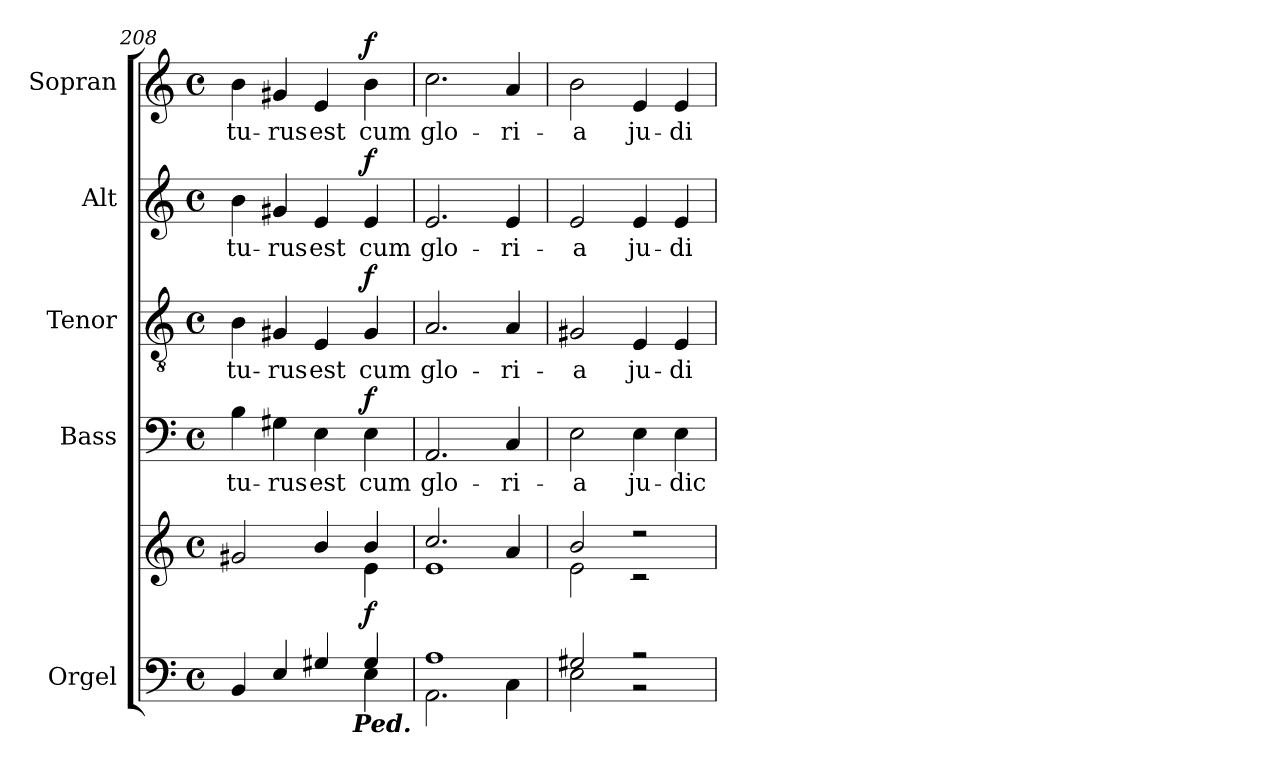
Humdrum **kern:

**kern	**kern	**dynam	**kern	**text	**dynam	**kern	**text	**dynam	**kern	**text	**dynam	**kern	**text	**dynam
*part5	*part5	*part5	*part4	*part4	*part4	*part3	*part3	*part3	*part2	*part2	*part2	*part1	*part1	*part1
*staff6	*staff5	*staff5/6	*staff4	*staff4	*staff4	*staff3	*staff3	*staff3	*staff2	*staff2	*staff2	*staff1	*staff1	*staff1
*I"Orgel	*	*	*I"Bass	*	*	*I"Tenor	*	*	*I"Alt	*	*	*I"Sopran	*	*
*I'Org.	*	*	*I'B.	*	*	*I'T.	*	*	*I'A.	*	*	*I'S.	*	*
*clefF4	*clefG2	*	*clefF4	*	*	*clefGv2	*	*	*clefG2	*	*	*clefG2	*	*
*k[]	*k[]	*	*k[]	*	*	*k[]	*	*	*k[]	*	*	*k[]	*	*
*C:	*C:	*	*C:	*	*	*C:	*	*	*C:	*	*	*C:	*	*
*M4/4	*M4/4	*	*M4/4	*	*	*M4/4	*	*	*M4/4	*	*	*M4/4	*	*
*met(c)	*met(c)	*	*met(c)	*	*	*met(c)	*	*	*met(c)	*	*	*met(c)	*	*
=208	=208	=208	=208	=208	=208	=208	=208	=208	=208	=208	=208	=208	=208	=208
*^	*^	*	*	*	*	*	*	*	*	*	*	*	*	*
!	!	!	!	!	!	!LO:LY:b	!	!	!LO:LY:b	!	!	!LO:LY:b	!	!	!LO:LY:b	!
*	*^	*	*	*	*	*	*	*	*	*	*	*	*	*	*	*
4BB/	2.ryy	2ryy	2g#X/	2.ryy	.	4B\	-tu-	.	4B\	-tu-	.	4b\	-tu-	.	4b\	-tu-	.
!	!	!	!	!	!	!	!LO:LY:b	!	!	!LO:LY:b	!	!	!LO:LY:b	!	!	!LO:LY:b	!
4E/	.	.	.	.	.	4G#X\	-rus	.	4G#X/	-rus	.	4g#X/	-rus	.	4g#X/	-rus	.
!	!	!	!	!	!	!	!LO:LY:b	!	!	!LO:LY:b	!	!	!LO:LY:b	!	!	!LO:LY:b	!
4G#X/	.	8..ryy	4b/	.	.	4E\	est	.	4E/	est	.	4e/	est	.	4e/	est	.
!	!	!LO:TX:b:Bi:t=Ped.	!	!	!	!	!	!	!	!	!	!	!	!	!	!	!
.	.	4ryy	.	.	.	.	.	.	.	.	.	.	.	.	.	.	.
!	!	!	!	!	!LO:DY:b	!	!LO:LY:b	!LO:DY:a	!	!LO:LY:b	!LO:DY:a	!	!LO:LY:b	!LO:DY:a	!	!LO:LY:b	!LO:DY:a
4G#/	4E\	.	4b/	4e\	f	4E\	cum	f	4G#/	cum	f	4e/	cum	f	4b\	cum	f
.	.	32ryy	.	.	.	.	.	.	.	.	.	.	.	.	.	.	.
=209	=209	=209	=209	=209	=209	=209	=209	=209	=209	=209	=209	=209	=209	=209	=209	=209	=209
!	!	!	!	!	!	!	!LO:LY:b	!	!	!LO:LY:b	!	!	!LO:LY:b	!	!	!LO:LY:b	!
*	*v	*v	*	*	*	*	*	*	*	*	*	*	*	*	*	*	*
1A	2.AA\	2.cc/	1e	.	2.AA/	glo-	.	2.A/	glo-	.	2.e/	glo-	.	2.cc\	glo-	.
!	!	!	!	!	!	!LO:LY:b	!	!	!LO:LY:b	!	!	!LO:LY:b	!	!	!LO:LY:b	!
.	4C\	4a/	.	.	4C/	-ri-	.	4A/	-ri-	.	4e/	-ri-	.	4a/	-ri-	.
!!LO:LB:g=z
=210	=210	=210	=210	=210	=210	=210	=210	=210	=210	=210	=210	=210	=210	=210	=210	=210
!	!	!	!	!	!	!LO:LY:b	!	!	!LO:LY:b	!	!	!LO:LY:b	!	!	!LO:LY:b	!
2G#X/	2E\	2b/	2e\	.	2E\	-a	.	2G#X/	-a	.	2e/	-a	.	2b\	-a	.
!	!	!	!	!	!	!LO:LY:b	!	!	!LO:LY:b	!	!	!LO:LY:b	!	!	!LO:LY:b	!
2r	2r	2r	2r	.	4E\	ju-	.	4E/	ju-	.	4e/	ju-	.	4e/	ju-	.
!	!	!	!	!	!	!LO:LY:b	!	!	!LO:LY:b	!	!	!LO:LY:b	!	!	!LO:LY:b	!
.	.	.	.	.	4E\	-dic-	.	4E/	-di-	.	4e/	-di-	.	4e/	-di-	.
*v	*v	*	*	*	*	*	*	*	*	*	*	*	*	*	*	*
*	*v	*v	*	*	*	*	*	*	*	*	*	*	*	*	*
=	=	=	=	=	=	=	=	=	=	=	=	=	=	=
*-	*-	*-	*-	*-	*-	*-	*-	*-	*-	*-	*-	*-	*-	*-
